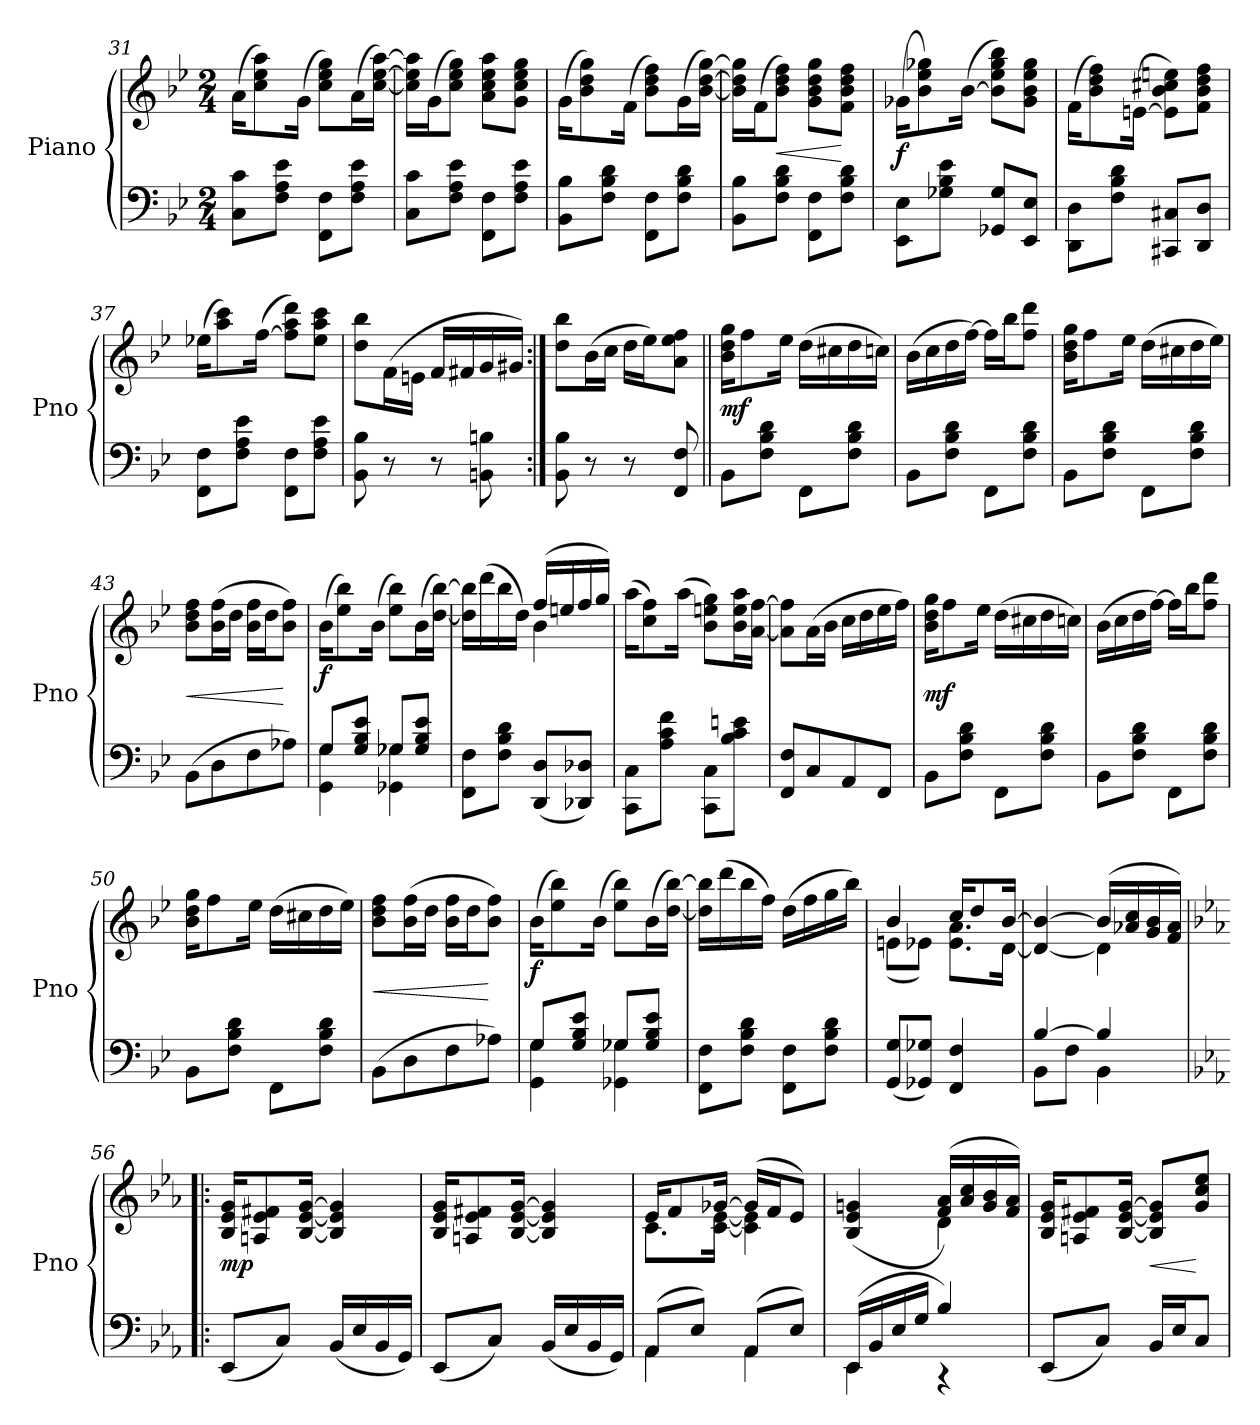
**kern	**kern	**dynam
*part1	*part1	*part1
*staff2	*staff1	*staff1/2
*I"Piano	*	*
*I'Pno	*	*
*clefF4	*clefG2	*
*k[b-e-]	*k[b-e-]	*
*B-:	*B-:	*
*M2/4	*M2/4	*
=31	=31	=31
8C 8cL	(16aKL	.
.	8cc 8ee- 8aa)	.
8F 8A 8e-J	.	.
.	(16gJk	.
8FF 8FL	8cc 8ee- 8ggL)	.
8F 8A 8e-J	(16aL	.
.	[16cc [16ee- [16aaJJ)	.
=32	=32	=32
8C 8cL	16cc] 16ee-] 16aa]LL	.
.	(16gJ	.
8F 8A 8e-J	8cc 8ee- 8ggJ)	.
8FF 8FL	8a 8cc 8ee- 8aaL	.
8F 8A 8e-J	8g 8cc 8ee- 8ggJ	.
=33	=33	=33
8BB- 8B-L	(16gKL	.
.	8b- 8dd 8gg)	.
8F 8B- 8dJ	.	.
.	(16fJk	.
8FF 8FL	8b- 8dd 8ffL)	.
8F 8B- 8dJ	(16gL	.
.	[16b- [16dd [16ggJJ)	.
=34	=34	=34
8BB- 8B-L	16b-] 16dd] 16gg]LL	.
.	(16fJ	.
8F 8B- 8dJ	8b- 8dd 8ffJ)	<
8FF 8FL	8g 8b- 8dd 8ggL	.
8F 8B- 8dJ	8f 8b- 8dd 8ffJ	[
=35	=35	=35
8EE- 8E-L	(16g-XKL	f
.	8b- 8ee- 8gg-X)	.
8G-X 8B- 8e-J	.	.
.	([16b-Jk	.
8GG-X 8G-L	8b-] 8ee- 8gg- 8bb-L)	.
8EE- 8E-J	8g- 8b- 8ee- 8gg-J	.
=36	=36	=36
8DD\ 8D\L	(16fKL	.
.	8b- 8dd 8ff)	.
8F\ 8B-\ 8d\J	.	.
.	(>[16enJk	.
8CC#X 8C#XL	8e] 8b- 8cc#X 8eenL)	.
8DD 8DJ	8f 8b- 8dd 8ffJ	.
=37	=37	=37
8FF 8FL	(16ee-XKL	.
.	8aa 8ccc)	.
8F 8A 8e-J	.	.
.	([16ffJk	.
8FF 8FL	8ff] 8aa 8dddL)	.
8F 8A 8e-J	8ee- 8aa 8cccJ	.
=38	=38	=38
8BB- 8B-	8dd 8bb-L	.
8r	(16fL	.
.	16enJJ	.
8r	16fLL	.
.	16f#X	.
8BBn 8Bn	16g	.
.	16g#XJJ)	.
=39:|!	=39:|!	=39:|!
8BB- 8B-	8dd 8bb-L	.
8r	(16b-L	.
.	16ccJJ	.
8r	16ddLL	.
.	16ee-J)	.
8FF 8F	8a 8ee- 8ffJ	.
=40||	=40||	=40||
8BB-L	16b- 16dd 16ggKL	mf
.	8ff	.
8F 8B- 8dJ	.	.
.	16ee-Jk	.
8FFL	(16ddLL	.
.	16cc#X	.
8F 8B- 8dJ	16dd	.
.	16ccnJJ)	.
=41	=41	=41
8BB-L	(16b-LL	.
.	16cc	.
8F 8B- 8dJ	16dd	.
.	[16ffJJ)	.
8FFL	16ffLL]	.
.	16bb-J	.
8F 8B- 8dJ	8ff 8dddJ	.
=42	=42	=42
8BB-L	16b- 16dd 16ggKL	.
.	8ff	.
8F 8B- 8dJ	.	.
.	16ee-Jk	.
8FFL	(16ddLL	.
.	16cc#X	.
8F 8B- 8dJ	16dd	.
.	16ee-JJ)	.
=43	=43	=43
(8BB-L	8b- 8dd 8ffL	<
8D	(16b- 16ffL	.
.	16ddJJ	.
8F	16b- 16ffLL	.
.	16ddJ	.
8A-XJ)	8b- 8ffJ)	[
=44	=44	=44
*^	*	*
8GL	4GG 4G	(16b-KL	f
.	.	8ee- 8bb-)	.
8G 8B- 8e-J	.	.	.
.	.	(16b-Jk	.
8G-XL	4GG-X 4G-X	8ee- 8bb-L)	.
8G- 8B- 8e-J	.	(16b-L	.
.	.	[16dd [16bb-JJ)	.
*v	*v	*	*
=45	=45	=45
*	*^	*
8FF 8FL	16dd]\ 16bb-]\LL	4ryy	.
.	(16ddd\	.	.
8F 8B- 8dJ	16bb-\	.	.
.	16dd\JJ)	.	.
(8DD 8DL	(16ffLL	4b-	.
.	16een	.	.
8DD-X 8D-XJ)	16ff	.	.
.	16ggJJ)	.	.
*	*v	*v	*
=46	=46	=46
8CC 8CL	(16aaKL	.
.	8cc 8ff)	.
8A 8c 8fJ	.	.
.	(16aaJk	.
8CC\ 8C\L	8b- 8een 8ggL)	.
8B-\ 8c\ 8en\J	16b- 16ee 16aaL	.
.	[16a [16ffJJ	.
=47	=47	=47
8FF 8FL	8a] 8ff]L	.
8C	(16aL	.
.	16b-JJ	.
8AA	16ccLL	.
.	16dd	.
8FFJ	16ee-	.
.	16ffJJ)	.
=48	=48	=48
8BB-L	16b- 16dd 16ggKL	mf
.	8ff	.
8F 8B- 8dJ	.	.
.	16ee-Jk	.
8FFL	(16ddLL	.
.	16cc#X	.
8F 8B- 8dJ	16dd	.
.	16ccnJJ)	.
=49	=49	=49
8BB-L	(16b-LL	.
.	16cc	.
8F 8B- 8dJ	16dd	.
.	[16ffJJ)	.
8FFL	16ffLL]	.
.	16bb-J	.
8F 8B- 8dJ	8ff 8dddJ	.
=50	=50	=50
8BB-L	16b- 16dd 16ggKL	.
.	8ff	.
8F 8B- 8dJ	.	.
.	16ee-Jk	.
8FFL	(16ddLL	.
.	16cc#X	.
8F 8B- 8dJ	16dd	.
.	16ee-JJ)	.
=51	=51	=51
(8BB-L	8b- 8dd 8ffL	<
8D	(16b- 16ffL	.
.	16ddJJ	.
8F	16b- 16ffLL	.
.	16ddJ	.
8A-XJ)	8b- 8ffJ)	[
=52	=52	=52
*^	*	*
8GL	4GG 4G	(16b-KL	f
.	.	8ee- 8bb-)	.
8G 8B- 8e-J	.	.	.
.	.	(16b-Jk	.
8G-XL	4GG-X 4G-X	8ee- 8bb-L)	.
8G- 8B- 8e-J	.	(16b-L	.
.	.	[16dd [16bb-JJ)	.
*v	*v	*	*
=53	=53	=53
8FF 8FL	16dd] 16bb-]LL	.
.	(16ddd	.
8F 8B- 8dJ	16bb-	.
.	16ffJJ)	.
8FF 8FL	(16ddLL	.
.	16ff	.
8F 8B- 8dJ	16gg	.
.	16bb-JJ)	.
=54	=54	=54
*	*^	*
(8GG 8GL	4b-	(8enL	.
8GG-X 8G-XJ)	.	8e-XJ)	.
4FF 4F	16ccKL	8.e- 8.aL	.
.	8dd	.	.
.	[16b-Jk	[16dJk	.
=55	=55	=55	=55
*^	*	*	*
[4B-	8BB-L	4d_ 4b-_	4ryy	.
.	8FJ	.	.	.
4B-]	4BB-	(16b-LL]	4d]	.
.	.	16a-X 16cc	.	.
.	.	16g 16b-	.	.
.	.	16f 16a-JJ)	.	.
*v	*v	*	*	*
*	*v	*v	*
=56!|:	=56!|:	=56!|:
*k[b-e-a-]	*k[b-e-a-]	*
*E-:	*E-:	*
(8EE-L	16B- 16e- 16gKL	mp
.	8An 8e- 8f#X	.
8CJ)	.	.
.	[16B- [16e- [16gJk	.
(16BB-LL	4B-] 4e-] 4g]	.
16E-	.	.
16BB-	.	.
16GGJJ)	.	.
=57	=57	=57
(8EE-L	16B- 16e- 16gKL	.
.	8An 8e- 8f#X	.
8CJ)	.	.
.	[16B- [16e- [16gJk	.
(16BB-LL	4B-] 4e-] 4g]	.
16E-	.	.
16BB-	.	.
16GGJJ)	.	.
=58	=58	=58
*^	*^	*
(8AA-L	4AA-	16e-KL	8.cL	.
.	.	8f	.	.
8E-J)	.	.	.	.
.	.	[16g-XJk	[16c [16e-Jk	.
(8AA-L	4AA-	(16g-LL]	4c] 4e-]	.
.	.	16fJ	.	.
8E-J)	.	8e-J)	.	.
=59	=59	=59	=59	=59
(16EE-LL	4EE-	(4B- 4e- 4gn	4ryy	.
16BB-	.	.	.	.
16E-	.	.	.	.
16GJJ	.	.	.	.
4B-)	4r	(16f 16a-LL)	4d	.
.	.	16a- 16cc	.	.
.	.	16g 16b-	.	.
.	.	16f 16a-JJ)	.	.
*v	*v	*	*	*
*	*v	*v	*
=60	=60	=60
(8EE-L	16B- 16e- 16gKL	.
.	8An 8e- 8f#X	.
8CJ)	.	.
.	[16B- [16e- [16gJk	.
16BB-LL	8B-] 8e-] 8g]L	<
16E-J	.	.
8CJ	8g 8cc 8ee-J	[
=	=	=
*-	*-	*-
